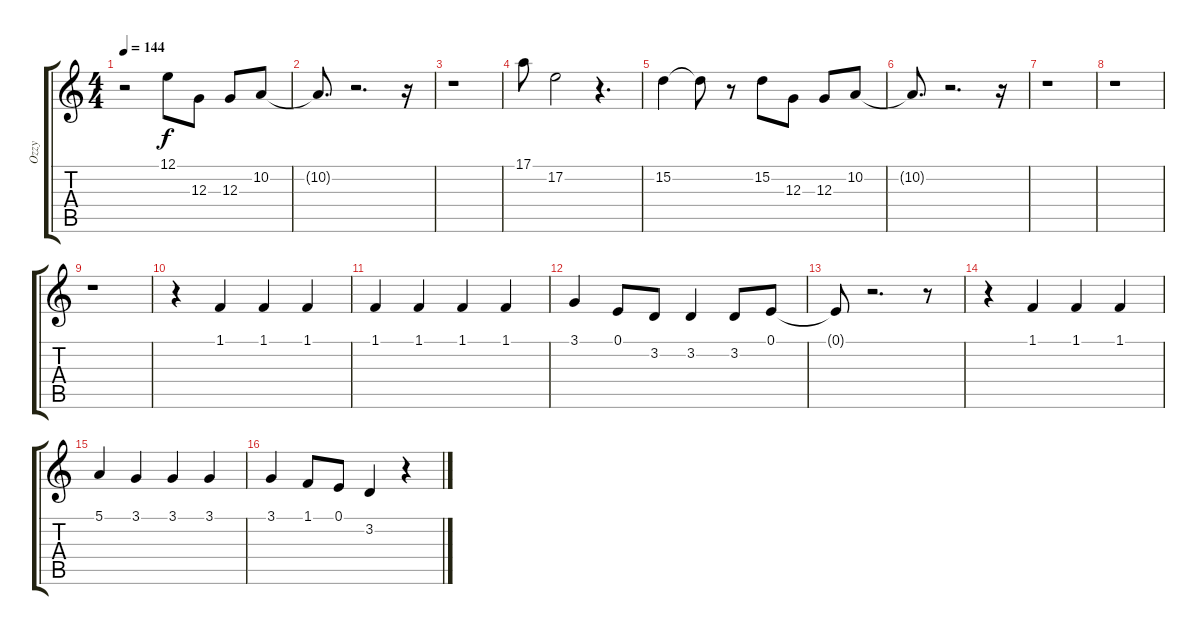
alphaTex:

\track ("Ozzy" "Ozzy") {instrument synthvoice}
\staff {score tabs}
\tuning (E4 B3 G3 D3 A2 E2) {hide}
\ts (4 4)
\tempo 144
\clef g2
\ks c
r.2{dy f} 12.1.8 12.3.8 12.3.8 10.2.8 |
10.2{t}.8{d} r.2{d} r.16 |
r.1 |
17.1.8 17.2.2 r.4{d} |
15.2.4 15.2{t}.8 r.8 15.2.8 12.3.8 12.3.8 10.2.8 |
10.2{t}.8{d} r.2{d} r.16 |
r.1 |
r.1 |
r.1 |
r.4 1.1.4 1.1.4 1.1.4 |
1.1.4 1.1.4 1.1.4 1.1.4 |
3.1.4 0.1.8 3.2.8 3.2.4 3.2.8 0.1.8 |
0.1{t}.8 r.2{d} r.8 |
r.4 1.1.4 1.1.4 1.1.4 |
5.1.4 3.1.4 3.1.4 3.1.4 |
3.1.4 1.1.8 0.1.8 3.2.4 r.4
